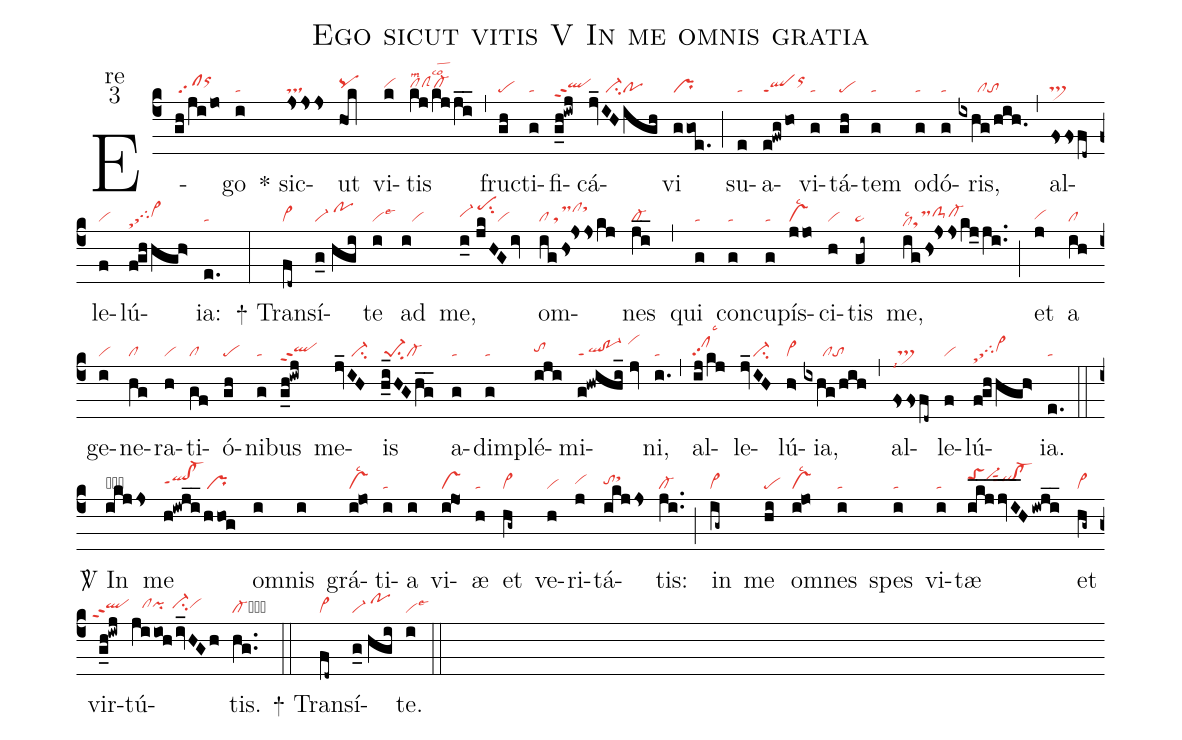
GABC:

name:Ego sicut vitis V In me omnis gratia;
office-part:re;
mode:3;
nabc-lines:1;
%%
(c4) E(gh/ji/jo|/clpp2orhj)go(i|ta) <sp>*</sp> sic(jsss|ts)ut(hok|pqhh)
vi(k|vihh)tis(kj/kj/ji__|clhhlsm2clShhcl-hhlsco2) (,)
fruc(gh|pe)ti(g|ta)fi(g_h!iwj|qlhhppt2)cá(jv_IHigh|/////ci-po)vi(ggoe.|pr) (;)
su(e|ta)a(e!fwg/ho|qlppt1orhj)vi(g|ta)tá(gh|pe)tem(g|ta)
o(g|ta)dó(g|ta)ris,(ixhg/hih.|//////clto) (,)
al(fssfd~|ts>)le(f|vi)lú(fgh/hgh>|sthdsttghhvi>hh)ia:(e.|ta)  (:)

<sp>+</sp> Tran(fd~|vi>)sí(g_0//hgi|vi-/pohj)te(i|vilse3)
ad(i|///vi) me,(i_0//jkHGiv|vi-hh/pehksu2vi)
om(ighs!jsskj|cl/tsMclhjsthk)nes(ji__|cl-) (,)
qui(g|ta) con(g|ta)cu(g|ta)pís(jjo|vslsc2)ci(h|vi)tis(gi~|pe~)
me,(ighs!jsskj_/ji..|clhdlsc2tsMhdclS-hhcl-hh) (;)
et(j|vihg) a(ih|cl) ge(i|vi)ne(hg|cl)ra(h|vi)ti(gf|cl)ó(gh|pe)ni(g|ta)bus(g_h!iwj|qlhhppt2)
me(jv_IH|/////ci-)is(h_i_HGhg__|/pe-1su2cl-)
a(g|ta)dim(g|ta)plé(iji|tohh)mi(g!hwihi_//jv|ql!po-1ppt1/vihk)ni,(i.|ta) (,)
al(ij/kj|clhjpp2lsc3)le(jv_IH|////ci-)lú(h>|vi>)ia,(ixhg/hih|//////clto) (,)
al(fsfsfd~|ts>lsi7)le(f|vi)lú(fgh/hgh>|sthdsttghhvi>hh)ia.(e.|ta) (::)

<sp>V/</sp> In(ikjjs|obtohhsthj) me(h!iwji__/hhog|qlhh!cl-hhppt1pr)
om(i)nis(i) grá(i@jo|vslsc2)ti(i|ta)a(i) vi(i!jo1|vs)æ(h|ta)
et(hg~|vi>) ve(h|vi)ri(j|vihh)tá(ikjjs|tohhsthj)tis:(ji..|cl-) (;)
in(ig~|vi>) me(hi|pe) om(i@jo|vslsc2)nes(i|ta) spes(i|ta)
vi(i|ta)tæ(ikj___jvI__H/iwji__|toShjvi-hjsut2qihi!cl-hi) et(hg~|cl~)
vir(g_h!iwj|``qlhhppt2)tú(ji/ioh/iv_HGh|///clhhpihh//ci-hhvihh)tis.(hg..|cl-cb) (::)

<sp>+</sp> Tran(fd~|vi>)sí(g_0//hgi|vi-/pohj)te.(i|vilse3) (::)
